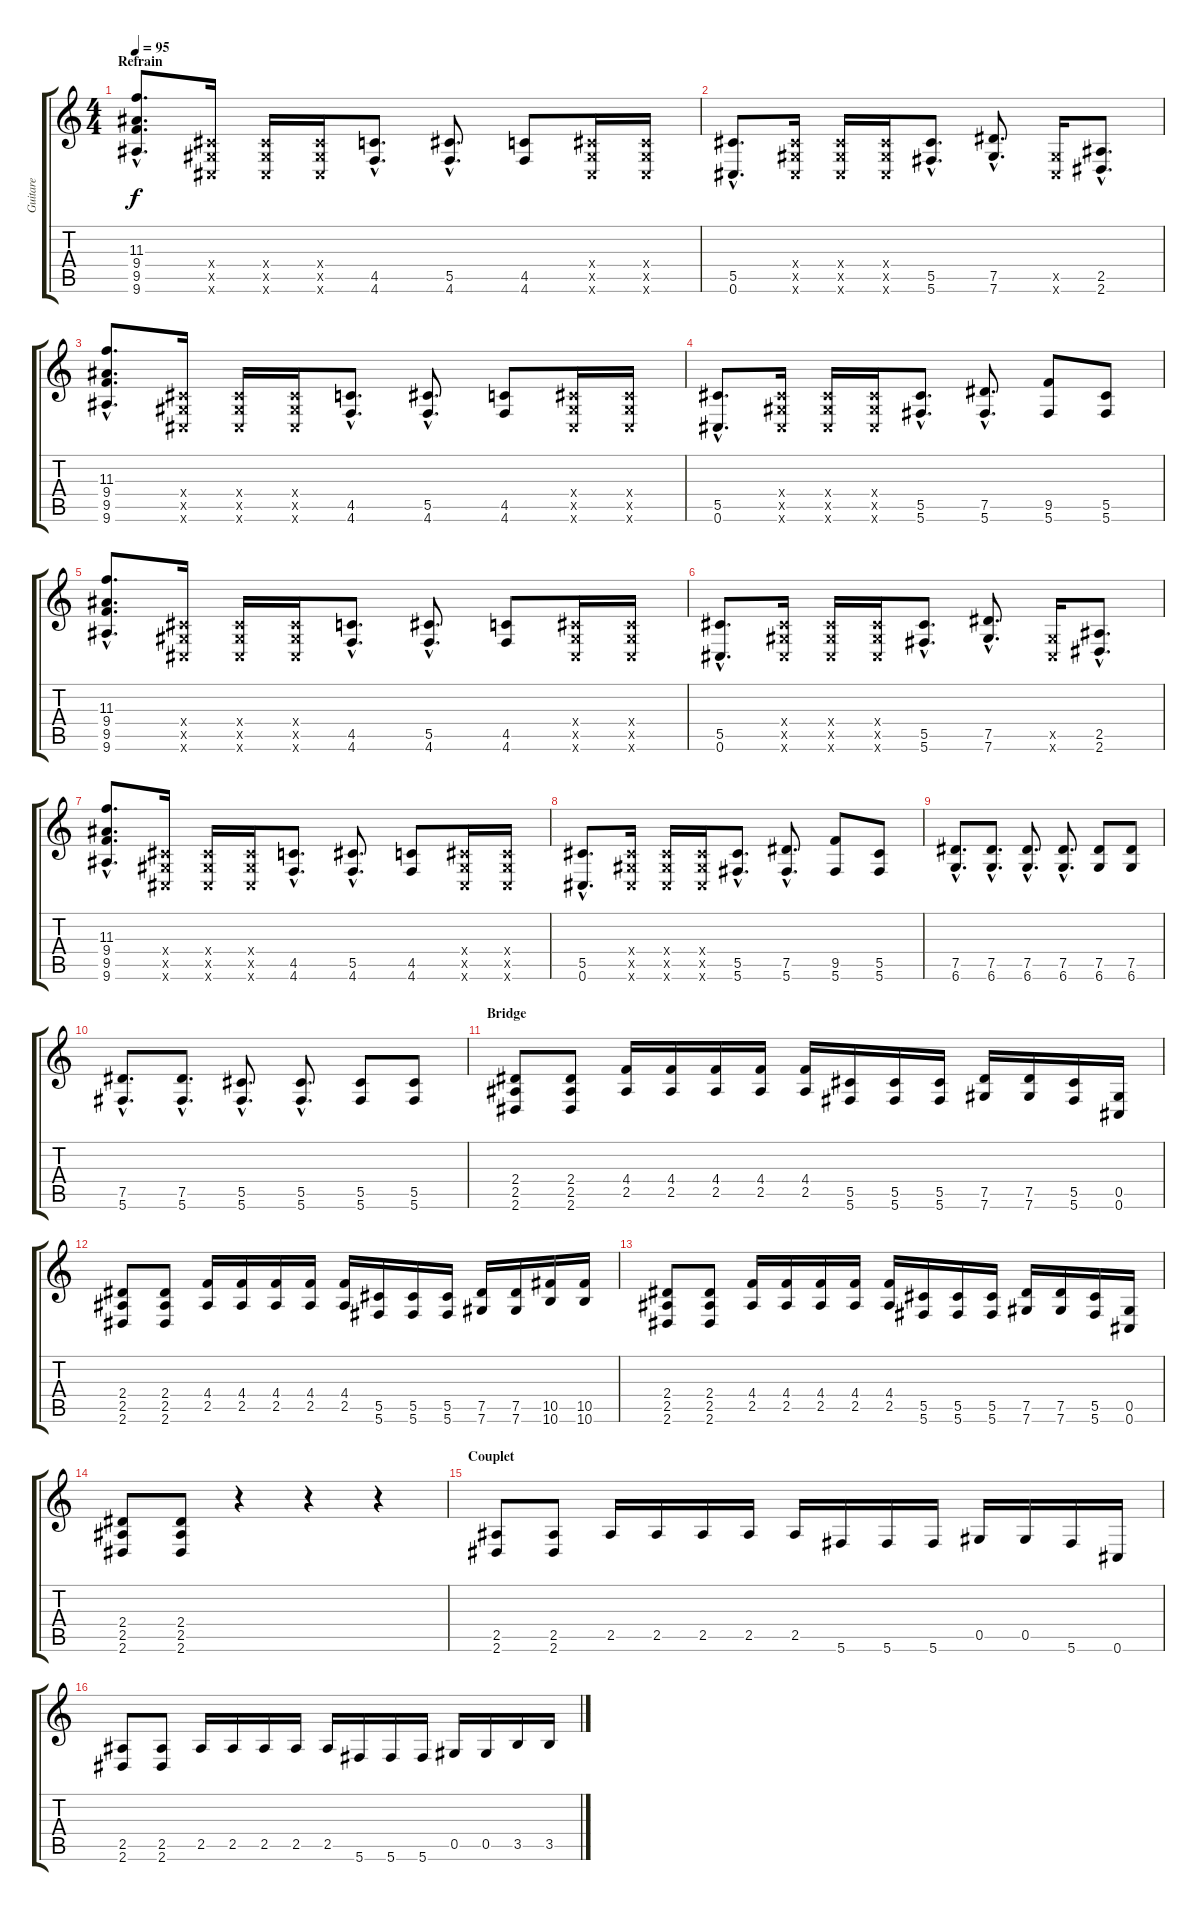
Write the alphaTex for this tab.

\track ("Guitare" "Guitare") {instrument overdrivenguitar}
\staff {score tabs}
\tuning (Eb4 Bb3 Gb3 Db3 Ab2 Db2) {hide}
\ts (4 4)
\section ("" "Refrain")
\tempo 95
\clef g2
\ks c
(11.3{hac} 9.4{hac} 9.5{hac} 9.6{hac}).8{d dy f balance 8} (0.4{x} 0.5{x} 0.6{x}).16 (0.4{x} 0.5{x} 0.6{x}).16 (0.4{x} 0.5{x} 0.6{x}).16 (4.5{hac} 4.6{hac}).8{d} (5.5{hac} 4.6{hac}).8{d} (4.5 4.6).8 (0.4{x} 0.5{x} 0.6{x}).16 (0.4{x} 0.5{x} 0.6{x}).16 |
(5.5{hac} 0.6{hac}).8{d} (0.4{x} 0.5{x} 0.6{x}).16 (0.4{x} 0.5{x} 0.6{x}).16 (0.4{x} 0.5{x} 0.6{x}).16 (5.5{hac} 5.6{hac}).8{d} (7.5{hac} 7.6{hac}).8{d} (0.5{x} 0.6{x}).16 (2.5{hac} 2.6{hac}).8{d} |
(11.3{hac} 9.4{hac} 9.5{hac} 9.6{hac}).8{d} (0.4{x} 0.5{x} 0.6{x}).16 (0.4{x} 0.5{x} 0.6{x}).16 (0.4{x} 0.5{x} 0.6{x}).16 (4.5{hac} 4.6{hac}).8{d} (5.5{hac} 4.6{hac}).8{d} (4.5 4.6).8 (0.4{x} 0.5{x} 0.6{x}).16 (0.4{x} 0.5{x} 0.6{x}).16 |
(5.5{hac} 0.6{hac}).8{d} (0.4{x} 0.5{x} 0.6{x}).16 (0.4{x} 0.5{x} 0.6{x}).16 (0.4{x} 0.5{x} 0.6{x}).16 (5.5{hac} 5.6{hac}).8{d} (7.5{hac} 5.6{hac}).8{d} (9.5 5.6).8 (5.5 5.6).8 |
(11.3{hac} 9.4{hac} 9.5{hac} 9.6{hac}).8{d balance 8} (0.4{x} 0.5{x} 0.6{x}).16 (0.4{x} 0.5{x} 0.6{x}).16 (0.4{x} 0.5{x} 0.6{x}).16 (4.5{hac} 4.6{hac}).8{d} (5.5{hac} 4.6{hac}).8{d} (4.5 4.6).8 (0.4{x} 0.5{x} 0.6{x}).16 (0.4{x} 0.5{x} 0.6{x}).16 |
(5.5{hac} 0.6{hac}).8{d} (0.4{x} 0.5{x} 0.6{x}).16 (0.4{x} 0.5{x} 0.6{x}).16 (0.4{x} 0.5{x} 0.6{x}).16 (5.5{hac} 5.6{hac}).8{d} (7.5{hac} 7.6{hac}).8{d} (0.5{x} 0.6{x}).16 (2.5{hac} 2.6{hac}).8{d} |
(11.3{hac} 9.4{hac} 9.5{hac} 9.6{hac}).8{d} (0.4{x} 0.5{x} 0.6{x}).16 (0.4{x} 0.5{x} 0.6{x}).16 (0.4{x} 0.5{x} 0.6{x}).16 (4.5{hac} 4.6{hac}).8{d} (5.5{hac} 4.6{hac}).8{d} (4.5 4.6).8 (0.4{x} 0.5{x} 0.6{x}).16 (0.4{x} 0.5{x} 0.6{x}).16 |
(5.5{hac} 0.6{hac}).8{d} (0.4{x} 0.5{x} 0.6{x}).16 (0.4{x} 0.5{x} 0.6{x}).16 (0.4{x} 0.5{x} 0.6{x}).16 (5.5{hac} 5.6{hac}).8{d} (7.5{hac} 5.6{hac}).8{d} (9.5 5.6).8 (5.5 5.6).8 |
(7.5{hac} 6.6{hac}).8{d} (7.5{hac} 6.6{hac}).8{d} (7.5{hac} 6.6{hac}).8{d} (7.5{hac} 6.6{hac}).8{d} (7.5 6.6).8 (7.5 6.6).8 |
(7.5{hac} 5.6{hac}).8{d} (7.5{hac} 5.6{hac}).8{d} (5.5{hac} 5.6{hac}).8{d} (5.5{hac} 5.6{hac}).8{d} (5.5 5.6).8 (5.5 5.6).8 |
\section ("" "Bridge")
(2.4 2.5 2.6).8 (2.4 2.5 2.6).8 (4.4 2.5).16 (4.4 2.5).16 (4.4 2.5).16 (4.4 2.5).16 (4.4 2.5).16 (5.5 5.6).16 (5.5 5.6).16 (5.5 5.6).16 (7.5 7.6).16 (7.5 7.6).16 (5.5 5.6).16 (0.5 0.6).16 |
(2.4 2.5 2.6).8 (2.4 2.5 2.6).8 (4.4 2.5).16 (4.4 2.5).16 (4.4 2.5).16 (4.4 2.5).16 (4.4 2.5).16 (5.5 5.6).16 (5.5 5.6).16 (5.5 5.6).16 (7.5 7.6).16 (7.5 7.6).16 (10.5 10.6).16 (10.5 10.6).16 |
(2.4 2.5 2.6).8 (2.4 2.5 2.6).8 (4.4 2.5).16 (4.4 2.5).16 (4.4 2.5).16 (4.4 2.5).16 (4.4 2.5).16 (5.5 5.6).16 (5.5 5.6).16 (5.5 5.6).16 (7.5 7.6).16 (7.5 7.6).16 (5.5 5.6).16 (0.5 0.6).16 |
(2.4 2.5 2.6).8 (2.4 2.5 2.6).8 r.4 r.4 r.4 |
\section ("" "Couplet")
(2.5 2.6).8 (2.5 2.6).8 2.5.16 2.5.16 2.5.16 2.5.16 2.5.16 5.6.16 5.6.16 5.6.16 0.5.16 0.5.16 5.6.16 0.6.16 |
(2.5 2.6).8 (2.5 2.6).8 2.5.16 2.5.16 2.5.16 2.5.16 2.5.16 5.6.16 5.6.16 5.6.16 0.5.16 0.5.16 3.5.16 3.5.16
